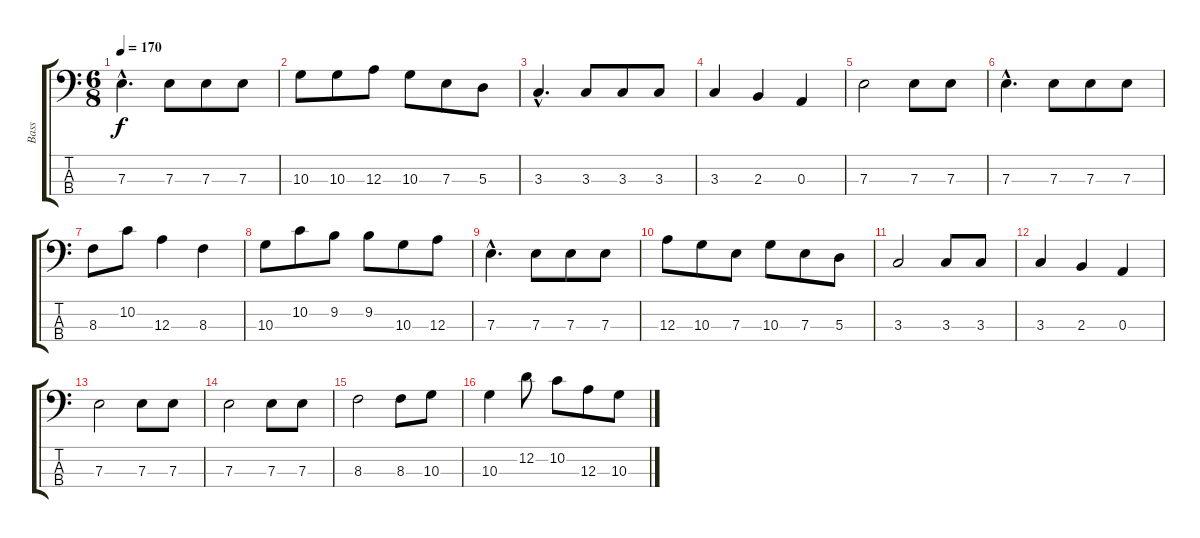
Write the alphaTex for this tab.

\track ("Bass" "Bass") {instrument electricbassfinger}
\staff {score tabs}
\tuning (G2 D2 A1 E1) {hide}
\ts (6 8)
\tempo 170
\clef f4
\ks c
7.3{hac}.4{d dy f} 7.3.8 7.3.8 7.3.8 |
10.3.8 10.3.8 12.3.8 10.3.8 7.3.8 5.3.8 |
3.3{hac}.4{d} 3.3.8 3.3.8 3.3.8 |
3.3.4 2.3.4 0.3.4 |
7.3.2 7.3.8 7.3.8 |
7.3{hac}.4{d} 7.3.8 7.3.8 7.3.8 |
8.3.8 10.2.8 12.3.4 8.3.4 |
10.3.8 10.2.8 9.2.8 9.2.8 10.3.8 12.3.8 |
7.3{hac}.4{d} 7.3.8 7.3.8 7.3.8 |
12.3.8 10.3.8 7.3.8 10.3.8 7.3.8 5.3.8 |
3.3.2 3.3.8 3.3.8 |
3.3.4 2.3.4 0.3.4 |
7.3.2 7.3.8 7.3.8 |
7.3.2 7.3.8 7.3.8 |
8.3.2 8.3.8 10.3.8 |
10.3.4 12.2.8 10.2.8 12.3.8 10.3.8
